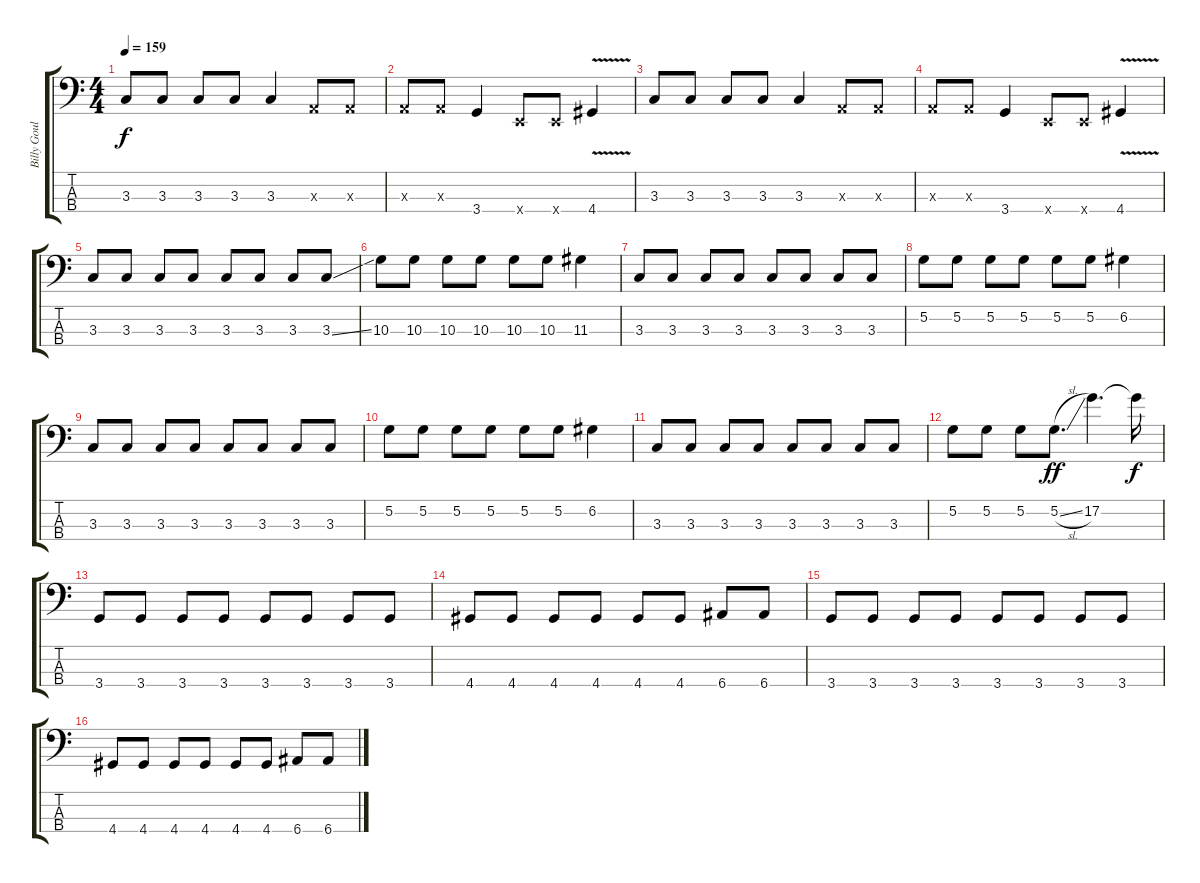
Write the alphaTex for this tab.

\track ("Billy Gould - Bass" "Billy Goul") {instrument electricbasspick}
\staff {score tabs}
\tuning (G2 D2 A1 E1) {hide}
\ts (4 4)
\tempo 159
\clef f4
\ks c
3.3.8{dy f} 3.3.8 3.3.8 3.3.8 3.3.4 0.3{x}.8 0.3{x}.8 |
0.3{x}.8 0.3{x}.8 3.4.4 0.4{x}.8 0.4{x}.8 4.4{v}.4 |
3.3.8 3.3.8 3.3.8 3.3.8 3.3.4 0.3{x}.8 0.3{x}.8 |
0.3{x}.8 0.3{x}.8 3.4.4 0.4{x}.8 0.4{x}.8 4.4{v}.4 |
3.3.8 3.3.8 3.3.8 3.3.8 3.3.8 3.3.8 3.3.8 3.3{ss}.8 |
10.3.8 10.3.8 10.3.8 10.3.8 10.3.8 10.3.8 11.3.4 |
3.3.8 3.3.8 3.3.8 3.3.8 3.3.8 3.3.8 3.3.8 3.3.8 |
5.2.8 5.2.8 5.2.8 5.2.8 5.2.8 5.2.8 6.2.4 |
3.3.8 3.3.8 3.3.8 3.3.8 3.3.8 3.3.8 3.3.8 3.3.8 |
5.2.8 5.2.8 5.2.8 5.2.8 5.2.8 5.2.8 6.2.4 |
3.3.8 3.3.8 3.3.8 3.3.8 3.3.8 3.3.8 3.3.8 3.3.8 |
5.2.8 5.2.8 5.2.8 5.2{sl}.8{d dy ff} 17.2.4{d} 17.2{t}.16{dy f} |
3.4.8 3.4.8 3.4.8 3.4.8 3.4.8 3.4.8 3.4.8 3.4.8 |
4.4.8 4.4.8 4.4.8 4.4.8 4.4.8 4.4.8 6.4.8 6.4.8 |
3.4.8 3.4.8 3.4.8 3.4.8 3.4.8 3.4.8 3.4.8 3.4.8 |
4.4.8 4.4.8 4.4.8 4.4.8 4.4.8 4.4.8 6.4.8 6.4.8
